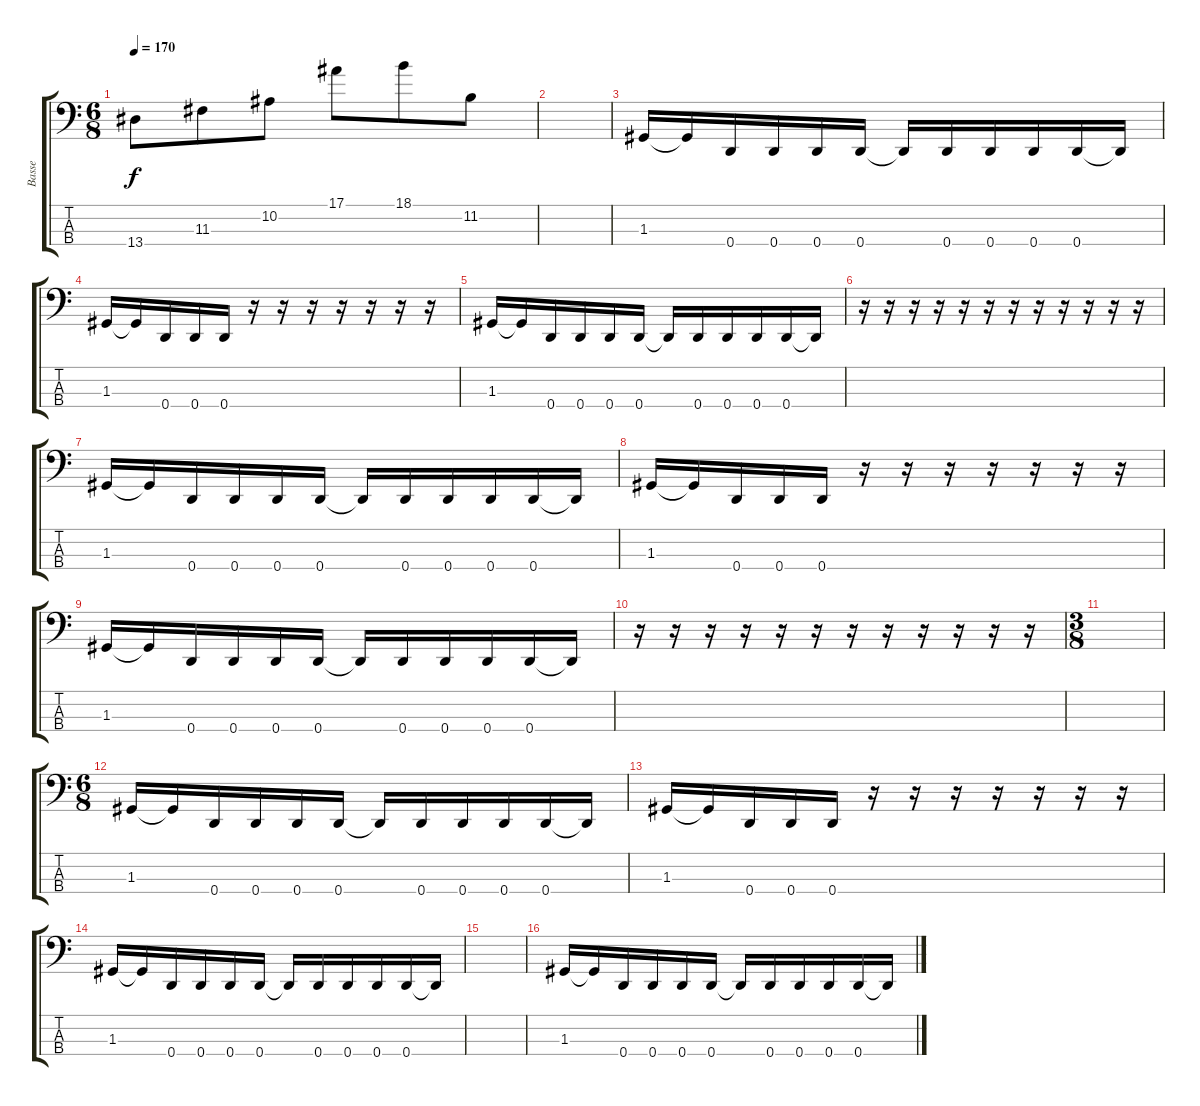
\track ("Basse" "Basse") {instrument electricbasspick}
\staff {score tabs}
\tuning (F2 C2 G1 D1) {hide}
\ts (6 8)
\tempo 170
\clef f4
\ks c
13.4.8{dy f} 11.3.8 10.2.8 17.1.8 18.1.8 11.2.8 |
|
1.3.16 1.3{t}.16 0.4.16 0.4.16 0.4.16 0.4.16 0.4{t}.16 0.4.16 0.4.16 0.4.16 0.4.16 0.4{t}.16 |
1.3.16 1.3{t}.16 0.4.16 0.4.16 0.4.16 r.16 r.16 r.16 r.16 r.16 r.16 r.16 |
1.3.16 1.3{t}.16 0.4.16 0.4.16 0.4.16 0.4.16 0.4{t}.16 0.4.16 0.4.16 0.4.16 0.4.16 0.4{t}.16 |
r.16 r.16 r.16 r.16 r.16 r.16 r.16 r.16 r.16 r.16 r.16 r.16 |
1.3.16 1.3{t}.16 0.4.16 0.4.16 0.4.16 0.4.16 0.4{t}.16 0.4.16 0.4.16 0.4.16 0.4.16 0.4{t}.16 |
1.3.16 1.3{t}.16 0.4.16 0.4.16 0.4.16 r.16 r.16 r.16 r.16 r.16 r.16 r.16 |
1.3.16 1.3{t}.16 0.4.16 0.4.16 0.4.16 0.4.16 0.4{t}.16 0.4.16 0.4.16 0.4.16 0.4.16 0.4{t}.16 |
r.16 r.16 r.16 r.16 r.16 r.16 r.16 r.16 r.16 r.16 r.16 r.16 |
\ts (3 8)
|
\ts (6 8)
1.3.16 1.3{t}.16 0.4.16 0.4.16 0.4.16 0.4.16 0.4{t}.16 0.4.16 0.4.16 0.4.16 0.4.16 0.4{t}.16 |
1.3.16 1.3{t}.16 0.4.16 0.4.16 0.4.16 r.16 r.16 r.16 r.16 r.16 r.16 r.16 |
1.3.16 1.3{t}.16 0.4.16 0.4.16 0.4.16 0.4.16 0.4{t}.16 0.4.16 0.4.16 0.4.16 0.4.16 0.4{t}.16 |
|
1.3.16 1.3{t}.16 0.4.16 0.4.16 0.4.16 0.4.16 0.4{t}.16 0.4.16 0.4.16 0.4.16 0.4.16 0.4{t}.16
